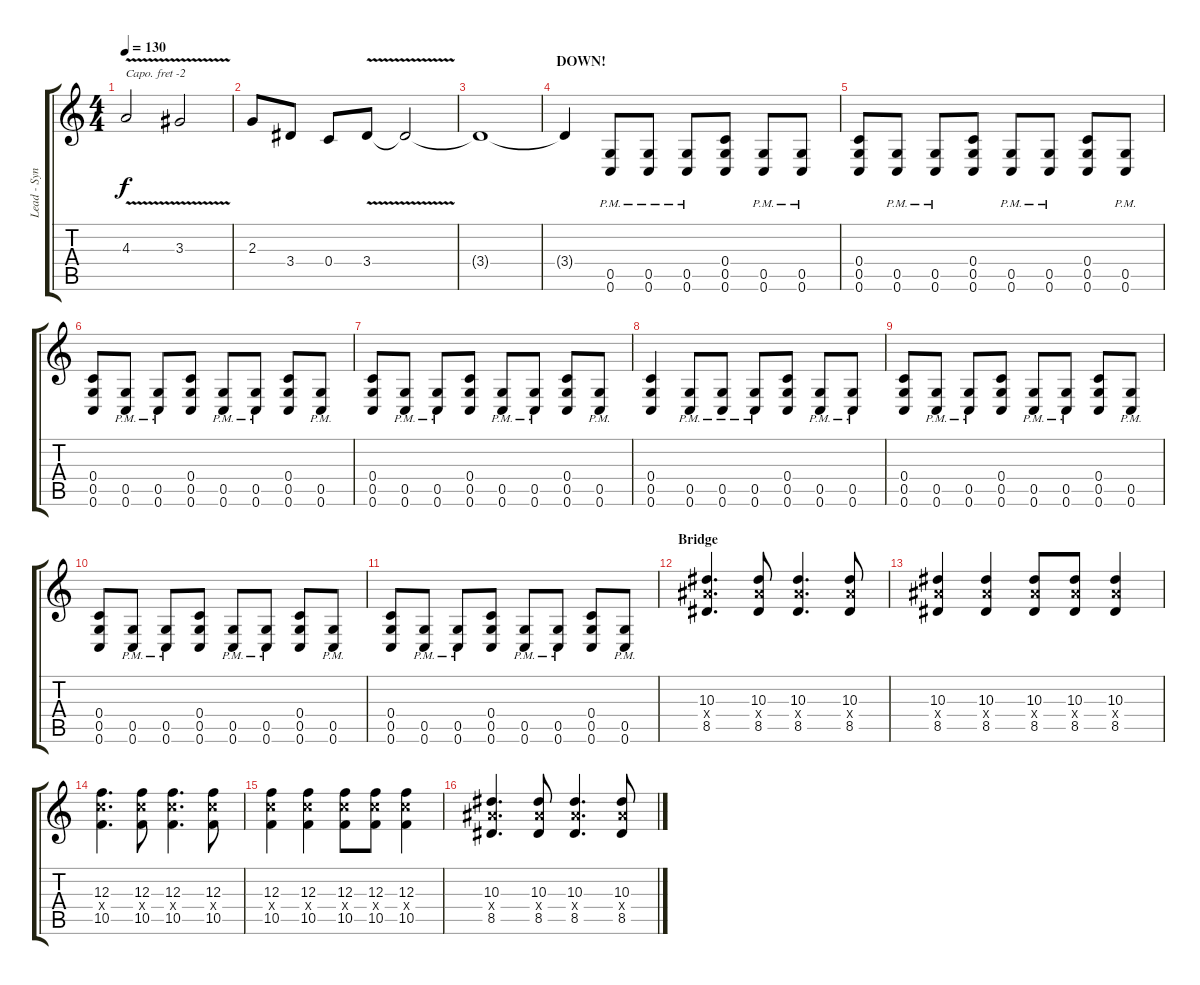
\track ("Lead - Synyster Gates" "Lead - Syn") {instrument distortionguitar}
\staff {score tabs}
\capo -2
\tuning (E4 B3 G3 D3 A2 D2) {hide}
\ts (4 4)
\tempo 130
\clef g2
\ks c
4.3{v}.2{dy f} 3.3{v}.2 |
2.3.8 3.4.8 0.4.8 3.4{v}.8 3.4{t}.2 |
3.4{t}.1 |
\section ("" "DOWN!")
3.4{t}.4 (0.5{pm} 0.6{pm}).8 (0.5{pm} 0.6{pm}).8 (0.5{pm} 0.6{pm}).8 (0.4 0.5 0.6).8 (0.5{pm} 0.6{pm}).8 (0.5{pm} 0.6{pm}).8 |
(0.4 0.5 0.6).8 (0.5{pm} 0.6{pm}).8 (0.5{pm} 0.6{pm}).8 (0.4 0.5 0.6).8 (0.5{pm} 0.6{pm}).8 (0.5{pm} 0.6{pm}).8 (0.4 0.5 0.6).8 (0.5{pm} 0.6{pm}).8 |
(0.4 0.5 0.6).8 (0.5{pm} 0.6{pm}).8 (0.5{pm} 0.6{pm}).8 (0.4 0.5 0.6).8 (0.5{pm} 0.6{pm}).8 (0.5{pm} 0.6{pm}).8 (0.4 0.5 0.6).8 (0.5{pm} 0.6{pm}).8 |
(0.4 0.5 0.6).8 (0.5{pm} 0.6{pm}).8 (0.5{pm} 0.6{pm}).8 (0.4 0.5 0.6).8 (0.5{pm} 0.6{pm}).8 (0.5{pm} 0.6{pm}).8 (0.4 0.5 0.6).8 (0.5{pm} 0.6{pm}).8 |
(0.4 0.5 0.6).4 (0.5{pm} 0.6{pm}).8 (0.5{pm} 0.6{pm}).8 (0.5{pm} 0.6{pm}).8 (0.4 0.5 0.6).8 (0.5{pm} 0.6{pm}).8 (0.5{pm} 0.6{pm}).8 |
(0.4 0.5 0.6).8 (0.5{pm} 0.6{pm}).8 (0.5{pm} 0.6{pm}).8 (0.4 0.5 0.6).8 (0.5{pm} 0.6{pm}).8 (0.5{pm} 0.6{pm}).8 (0.4 0.5 0.6).8 (0.5{pm} 0.6{pm}).8 |
(0.4 0.5 0.6).8 (0.5{pm} 0.6{pm}).8 (0.5{pm} 0.6{pm}).8 (0.4 0.5 0.6).8 (0.5{pm} 0.6{pm}).8 (0.5{pm} 0.6{pm}).8 (0.4 0.5 0.6).8 (0.5{pm} 0.6{pm}).8 |
(0.4 0.5 0.6).8 (0.5{pm} 0.6{pm}).8 (0.5{pm} 0.6{pm}).8 (0.4 0.5 0.6).8 (0.5{pm} 0.6{pm}).8 (0.5{pm} 0.6{pm}).8 (0.4 0.5 0.6).8 (0.5{pm} 0.6{pm}).8 |
\section ("" "Bridge")
(10.3 10.4{x} 8.5).4{d} (10.3 10.4{x} 8.5).8 (10.3 10.4{x} 8.5).4{d} (10.3 10.4{x} 8.5).8 |
(10.3 10.4{x} 8.5).4 (10.3 10.4{x} 8.5).4 (10.3 10.4{x} 8.5).8 (10.3 10.4{x} 8.5).8 (10.3 10.4{x} 8.5).4 |
(12.3 12.4{x} 10.5).4{d} (12.3 12.4{x} 10.5).8 (12.3 12.4{x} 10.5).4{d} (12.3 12.4{x} 10.5).8 |
(12.3 12.4{x} 10.5).4 (12.3 12.4{x} 10.5).4 (12.3 12.4{x} 10.5).8 (12.3 12.4{x} 10.5).8 (12.3 12.4{x} 10.5).4 |
(10.3 10.4{x} 8.5).4{d} (10.3 10.4{x} 8.5).8 (10.3 10.4{x} 8.5).4{d} (10.3 10.4{x} 8.5).8
